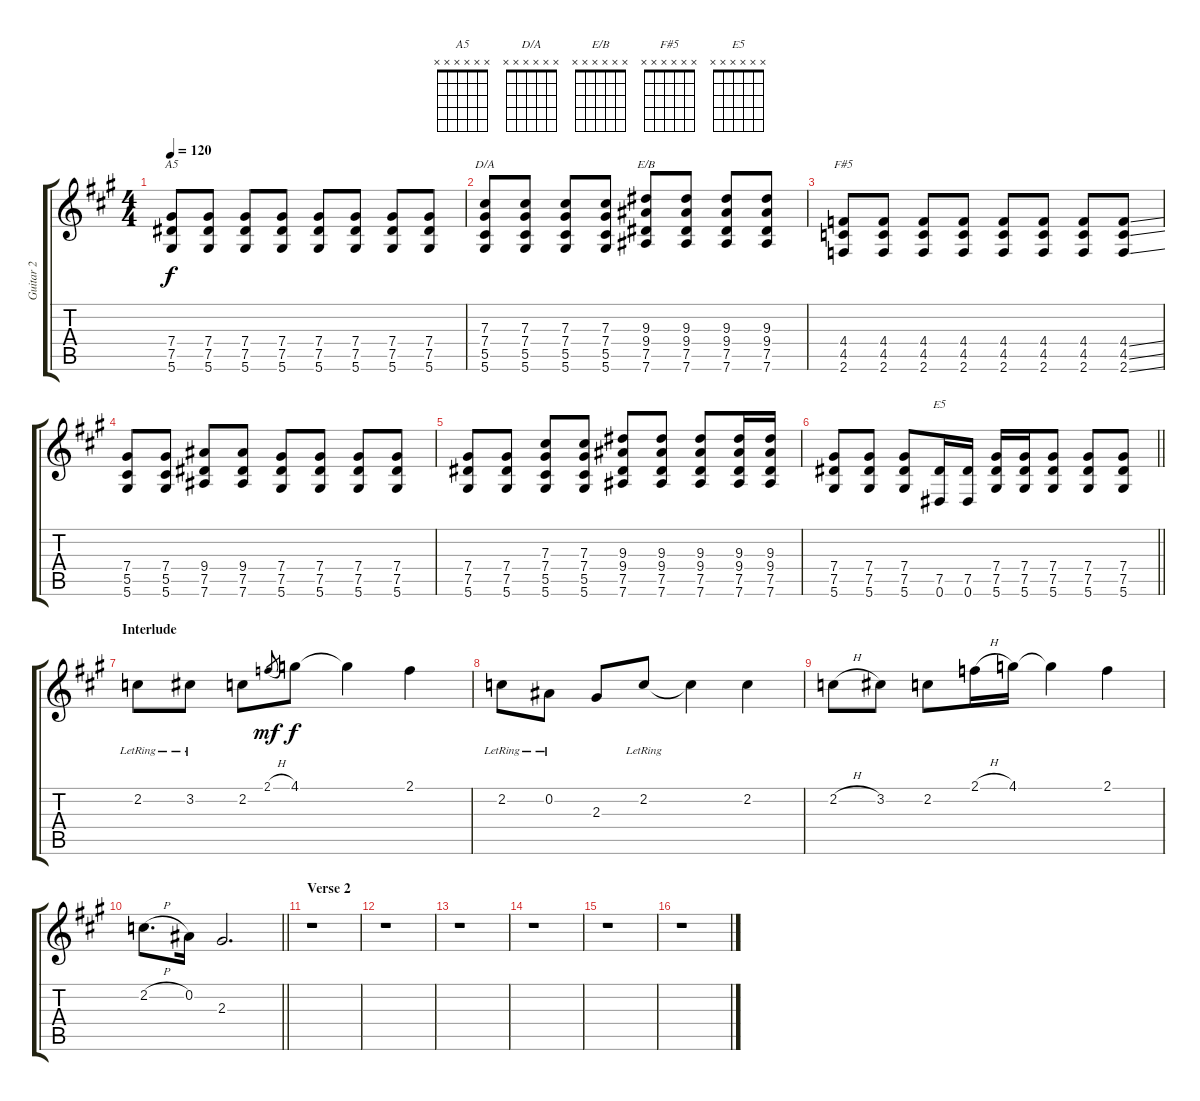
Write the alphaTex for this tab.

\track ("Guitar 2" "Guitar 2") {instrument distortionguitar}
\staff {score tabs}
\tuning (Eb4 Bb3 Gb3 Db3 Ab2 Eb2) {hide}
\chord ("A5" x x x x x x)
\chord ("D/A" x x x x x x)
\chord ("E/B" x x x x x x)
\chord ("F#5" x x x x x x)
\chord ("E5" x x x x x x)
\ts (4 4)
\tempo 120
\clef g2
\ks a
(7.4 7.5 5.6).8{ch "A5" dy f} (7.4 7.5 5.6).8 (7.4 7.5 5.6).8 (7.4 7.5 5.6).8 (7.4 7.5 5.6).8 (7.4 7.5 5.6).8 (7.4 7.5 5.6).8 (7.4 7.5 5.6).8 |
(7.3 7.4 5.5 5.6).8{ch "D/A"} (7.3 7.4 5.5 5.6).8 (7.3 7.4 5.5 5.6).8 (7.3 7.4 5.5 5.6).8 (9.3 9.4 7.5 7.6).8{ch "E/B"} (9.3 9.4 7.5 7.6).8 (9.3 9.4 7.5 7.6).8 (9.3 9.4 7.5 7.6).8 |
(4.4 4.5 2.6).8{ch "F#5"} (4.4 4.5 2.6).8 (4.4 4.5 2.6).8 (4.4 4.5 2.6).8 (4.4 4.5 2.6).8 (4.4 4.5 2.6).8 (4.4 4.5 2.6).8 (4.4{ss} 4.5{ss} 2.6{ss}).8 |
(7.4 5.5 5.6).8 (7.4 5.5 5.6).8 (9.4 7.5 7.6).8 (9.4 7.5 7.6).8 (7.4 7.5 5.6).8 (7.4 7.5 5.6).8 (7.4 7.5 5.6).8 (7.4 7.5 5.6).8 |
(7.4 7.5 5.6).8 (7.4 7.5 5.6).8 (7.3 7.4 5.5 5.6).8 (7.3 7.4 5.5 5.6).8 (9.3 9.4 7.5 7.6).8 (9.3 9.4 7.5 7.6).8 (9.3 9.4 7.5 7.6).8 (9.3 9.4 7.5 7.6).16 (9.3 9.4 7.5 7.6).16 |
\barLineRight lightlight
(7.4 7.5 5.6).8 (7.4 7.5 5.6).8 (7.4 7.5 5.6).8 (7.5 0.6).16{ch "E5"} (7.5 0.6).16 (7.4 7.5 5.6).16 (7.4 7.5 5.6).16 (7.4 7.5 5.6).8 (7.4 7.5 5.6).8 (7.4 7.5 5.6).8 |
\section ("" "Interlude")
2.2{lr}.8 3.2{lr}.8 2.2.8 2.1{h}.8{gr dy mf} 4.1.8{dy f} 4.1{t}.4 2.1.4 |
2.2{lr}.8 0.2{lr}.8 2.3.8 2.2{lr}.8 2.2{t}.4 2.2.4 |
2.2{h}.8 3.2.8 2.2.8 2.1{h}.16 4.1.16 4.1{t}.4 2.1.4 |
\barLineRight lightlight
2.2{h}.8{d} 0.2.16 2.3.2{d} |
\section ("" "Verse 2")
r.1 |
r.1 |
r.1 |
r.1 |
r.1 |
r.1
